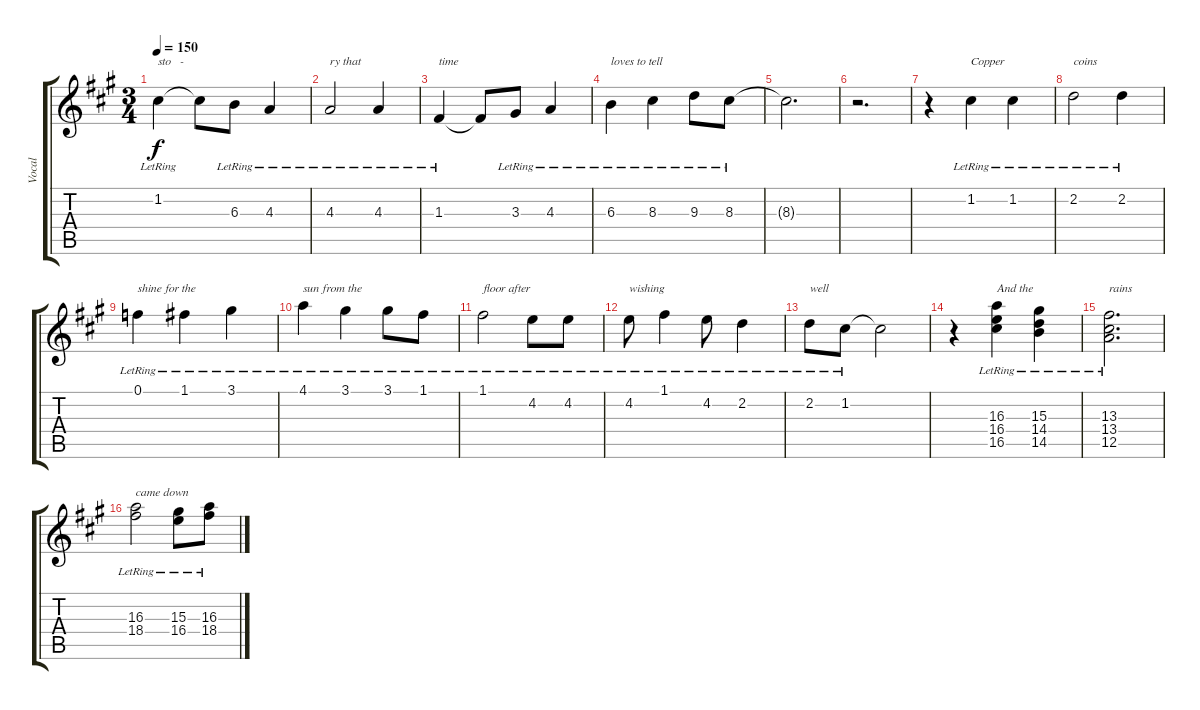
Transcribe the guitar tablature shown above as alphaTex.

\track ("Vocal" "Vocal") {instrument acousticguitarnylon}
\staff {score tabs}
\tuning (F4 C4 F3 C3 A2 F2) {hide}
\ts (3 4)
\tempo 150
\clef g2
\ks f#minor
1.2{lr}.4{txt "sto   -" dy f} 1.2{t}.8 6.3{lr}.8 4.3{lr}.4 |
4.3{lr}.2{txt "ry that"} 4.3{lr}.4 |
1.3{lr}.4{txt "time"} 1.3{t}.8 3.3{lr}.8 4.3{lr}.4 |
6.3{lr}.4{txt "loves to tell"} 8.3{lr}.4 9.3{lr}.8 8.3{lr}.8 |
8.3{t}.2{d} |
r.2{d} |
r.4 1.2{lr}.4{txt "Copper"} 1.2{lr}.4 |
2.2{lr}.2{txt "coins"} 2.2{lr}.4 |
0.1{lr}.4{txt "shine for the"} 1.1{lr}.4 3.1{lr}.4 |
4.1{lr}.4{txt "sun from the"} 3.1{lr}.4 3.1{lr}.8 1.1{lr}.8 |
1.1{lr}.2{txt "floor after"} 4.2{lr}.8 4.2{lr}.8 |
4.2{lr}.8{txt "wishing"} 1.1{lr}.4 4.2{lr}.8 2.2{lr}.4 |
2.2{lr}.8{txt "well"} 1.2{lr}.8 1.2{t}.2 |
r.4 (16.3{lr} 16.4{lr} 16.5{lr}).4{txt "And the"} (15.3{lr} 14.4{lr} 14.5{lr}).4 |
(13.3{lr} 13.4{lr} 12.5{lr}).2{d txt "rains"} |
(16.3{lr} 18.4{lr}).2{txt "came down"} (15.3{lr} 16.4{lr}).8 (16.3{lr} 18.4{lr}).8
